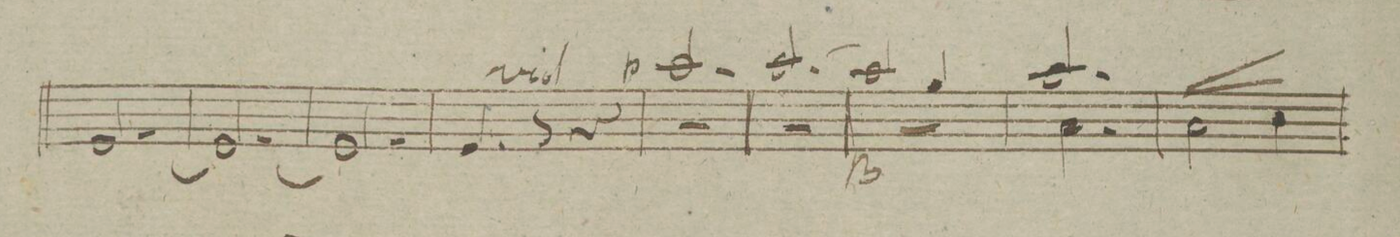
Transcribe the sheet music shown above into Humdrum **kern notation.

**kern	**dynam
*I"Basso	*
*clefF4	*
*k[]	*
*M3/4	*
[2.GG/	.
=16	=16
2.GG/_	.
=17	=17
2.GG/]	.
=18	=18
4.GG/	.
8r	.
4r	.
.	p
=19	=19
*^	*
2.c/	2.r	.
=20	=20	=20
[2.c/	2.r	p
=21	=21	=21
2c/]	2.r	.
4B/	.	.
=22	=22	=22
2.c/	2.C\	.
*v	*v	*
=23	=23
2C\	<
4D\	[
=24	=24
*-	*-
